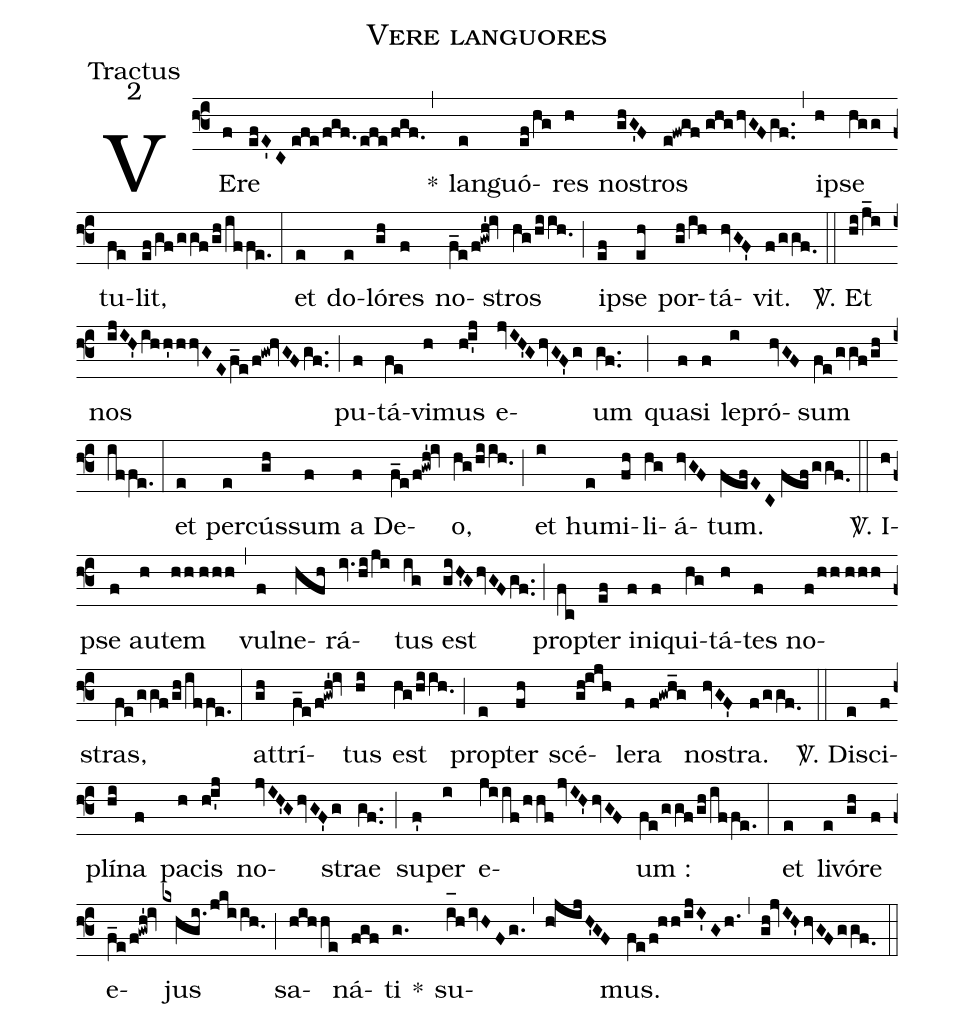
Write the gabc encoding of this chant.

name:Vere languores;
office-part:Tractus;
mode:2;
%%
(f3) VE(f)re(efE'C//efe/fgf./efe/fgf.) <clear>*(,) lan(e)guó(ef/hg)res(h) no(ghG'F)stros(e!fwgf//ghghvGFgf..) (,) i(h)pse(hgg) tu(fe)lit,(ef/gf/ggf/gh/iffe.) (:) et(e) do(e)ló(gh)res(f) no(f_e/f!gwh'!iv)stros(hg/hiih.0) (;) i(ef)pse(eh) por(gh/ih)tá(hvGF')vit.(f/ggf.0) (::)
<sp>V/</sp>. Et(hi/j_i) nos(ijIH'ihh'hhvGEf_e/f!gw!hvGFgf..) (;) pu(f)tá(fe)vi(h)mus(hi'j) e(jvIH'GhvGF'g)um(gf..) (;) qua(f)si(f) le(i)pró(hvGF)sum(fe/ggf/gh/iffe.) (:) et(e) per(e)cús(gh)sum(f) a(f) De(f_e/f!gwh'!iv)o,(hg/hiih.0) (;) et(i) hu(e)mi(fh)li(hg)á(hvGF)tum.(fefEC//fefggf.0) (::)
<sp>V/</sp>. I(h)pse(f) au(h)tem(hh//hhh) (,) vul(f)ne(hfh)rá(iv.hi/ji)tus(ig) est(giH'GhvGFgf..) (;) pro(fc)pter(ef) in(f)i(f)qui(hg)tá(h)tes(f) no(f/hh//hhh)stras,(fe/ggf/gh/iffe.) (:) at(gh)trí(f_e/f!gwh'!iv)tus(hi) est(hg/hiih.0) (;) pro(e)pter(fh) scé(gh!ijh)le(f)ra(f!gwh_g) no(hvGF')stra.(f/ggf.0) (::)
<sp>V/</sp>. Di(e)sci(f)plí(hi)na(f) pa(h)cis(hi'j) no(jvIH'GhvGF'g)strae(gf..) (;) su(f')per(i) e(jiif/hhfjvIH'hvGF)um :(fe/ggf/gh/iffe.) (:) et(e) li(e)vó(gh)re(f) e(f_e/f!gwh'!iv)jus(kxhgi.jkiih.0) (;) sa(hihhe)ná(fgf)ti(g.) *() su(i_[oh:h]hivHFg.)(,)(h!jijH'GF)mus.(fe/f!hh/ijI'Gh.) (,) (gh!jvIH'hvGFggf.0) (::)
